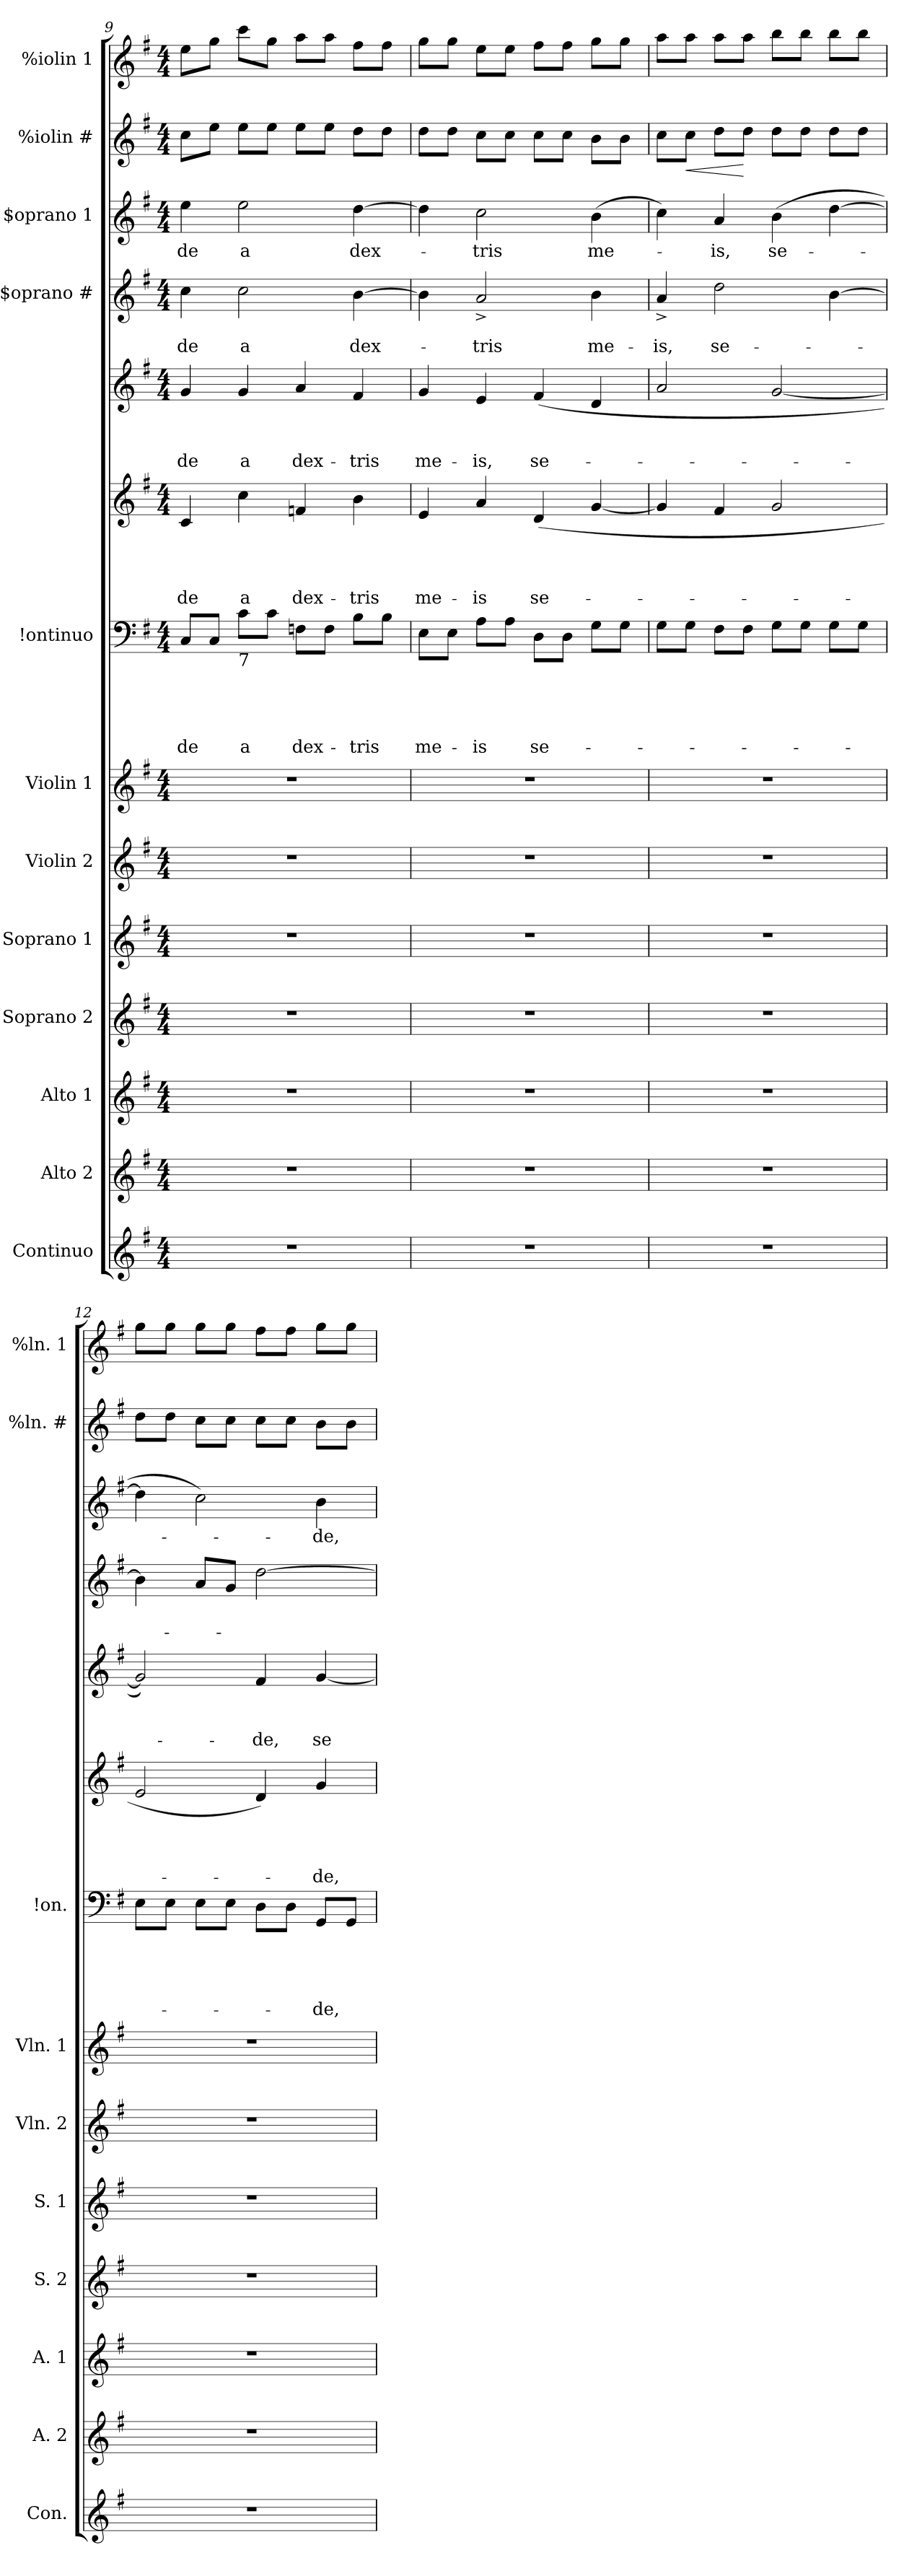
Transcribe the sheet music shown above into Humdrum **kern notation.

**kern	**kern	**kern	**kern	**kern	**kern	**kern	**kern	**text	**text	**text	**text	**text	**kern	**text	**text	**text	**text	**kern	**text	**text	**text	**kern	**text	**text	**kern	**text	**kern	**dynam	**kern
*part14	*part13	*part12	*part11	*part10	*part9	*part8	*part7	*part7	*part7	*part7	*part7	*part7	*part6	*part6	*part6	*part6	*part6	*part5	*part5	*part5	*part5	*part4	*part4	*part4	*part3	*part3	*part2	*part2	*part1
*staff14	*staff13	*staff12	*staff11	*staff10	*staff9	*staff8	*staff7	*staff7	*staff7	*staff7	*staff7	*staff7	*staff6	*staff6	*staff6	*staff6	*staff6	*staff5	*staff5	*staff5	*staff5	*staff4	*staff4	*staff4	*staff3	*staff3	*staff2	*staff2	*staff1
*I"Continuo	*I"Alto 2	*I"Alto 1	*I"Soprano 2	*I"Soprano 1	*I"Violin 2	*I"Violin 1	*I"!ontinuo	*	*	*	*	*	*I""lto #	*	*	*	*	*I""lto 1	*	*	*	*I"$oprano #	*	*	*I"$oprano 1	*	*I"%iolin #	*	*I"%iolin 1
*I'Con.	*I'A. 2	*I'A. 1	*I'S. 2	*I'S. 1	*I'Vln. 2	*I'Vln. 1	*I'!on.	*	*	*	*	*	*	*	*	*	*	*	*	*	*	*	*	*	*	*	*I'%ln. #	*	*I'%ln. 1
!!LO:PB:g=z
*clefG2	*clefG2	*clefG2	*clefG2	*clefG2	*clefG2	*clefG2	*clefF4	*	*	*	*	*	*clefG2	*	*	*	*	*clefG2	*	*	*	*clefG2	*	*	*clefG2	*	*clefG2	*	*clefG2
*k[f#]	*k[f#]	*k[f#]	*k[f#]	*k[f#]	*k[f#]	*k[f#]	*k[f#]	*	*	*	*	*	*k[f#]	*	*	*	*	*k[f#]	*	*	*	*k[f#]	*	*	*k[f#]	*	*k[f#]	*	*k[f#]
*G:	*G:	*G:	*G:	*G:	*G:	*G:	*G:	*	*	*	*	*	*G:	*	*	*	*	*G:	*	*	*	*G:	*	*	*G:	*	*G:	*	*G:
*M4/4	*M4/4	*M4/4	*M4/4	*M4/4	*M4/4	*M4/4	*M4/4	*	*	*	*	*	*M4/4	*	*	*	*	*M4/4	*	*	*	*M4/4	*	*	*M4/4	*	*M4/4	*	*M4/4
=9	=9	=9	=9	=9	=9	=9	=9	=9	=9	=9	=9	=9	=9	=9	=9	=9	=9	=9	=9	=9	=9	=9	=9	=9	=9	=9	=9	=9	=9
!	!	!	!	!	!	!	!	!	!	!	!	!LO:LY:a	!	!	!	!	!LO:LY:b	!	!	!	!LO:LY:b	!	!	!LO:LY:b	!	!LO:LY:b	!	!	!
1r	1r	1r	1r	1r	1r	1r	8C/L	.	.	.	.	-de	4c/	.	.	.	-de	4g/	.	.	-de	4cc\	.	-de	4ee\	-de	8cc\L	.	8ee\L
.	.	.	.	.	.	.	8C/J	.	.	.	.	.	.	.	.	.	.	.	.	.	.	.	.	.	.	.	8ee\J	.	8gg\J
!	!	!	!	!	!	!	!LO:TX:b:t=7	!	!	!	!	!	!	!	!	!	!	!	!	!	!	!	!	!	!	!	!	!	!
!	!	!	!	!	!	!	!	!	!	!	!	!LO:LY:a	!	!	!	!	!LO:LY:b	!	!	!	!LO:LY:b	!	!	!LO:LY:b	!	!LO:LY:b	!	!	!
.	.	.	.	.	.	.	8c\L	.	.	.	.	a	4cc\	.	.	.	a	4g/	.	.	a	2cc\	.	a	2ee\	a	8ee\L	.	8ccc\L
.	.	.	.	.	.	.	8c\J	.	.	.	.	.	.	.	.	.	.	.	.	.	.	.	.	.	.	.	8ee\J	.	8gg\J
!	!	!	!	!	!	!	!	!	!	!	!	!LO:LY:a	!	!	!	!	!LO:LY:b	!	!	!	!LO:LY:b	!	!	!	!	!	!	!	!
.	.	.	.	.	.	.	8Fn\L	.	.	.	.	dex-	4fn/	.	.	.	dex-	4a/	.	.	dex-	.	.	.	.	.	8ee\L	.	8aa\L
.	.	.	.	.	.	.	8F\J	.	.	.	.	.	.	.	.	.	.	.	.	.	.	.	.	.	.	.	8ee\J	.	8aa\J
!	!	!	!	!	!	!	!	!	!	!	!	!LO:LY:a	!	!	!	!	!LO:LY:b	!	!	!	!LO:LY:b	!	!	!LO:LY:b	!	!LO:LY:b	!	!	!
.	.	.	.	.	.	.	8B\L	.	.	.	.	-tris	4b\	.	.	.	-tris	4f#/	.	.	-tris	[>4b\	.	dex-	[>4dd\	dex-	8dd\L	.	8ff#\L
.	.	.	.	.	.	.	8B\J	.	.	.	.	.	.	.	.	.	.	.	.	.	.	.	.	.	.	.	8dd\J	.	8ff#\J
=10	=10	=10	=10	=10	=10	=10	=10	=10	=10	=10	=10	=10	=10	=10	=10	=10	=10	=10	=10	=10	=10	=10	=10	=10	=10	=10	=10	=10	=10
!	!	!	!	!	!	!	!	!	!	!	!	!LO:LY:a	!	!	!	!	!LO:LY:b	!	!	!	!LO:LY:b	!	!	!	!	!	!	!	!
1r	1r	1r	1r	1r	1r	1r	8E\L	.	.	.	.	me-	4e/	.	.	.	me-	4g/	.	.	me-	4b\]	.	.	4dd\]	.	8dd\L	.	8gg\L
.	.	.	.	.	.	.	8E\J	.	.	.	.	.	.	.	.	.	.	.	.	.	.	.	.	.	.	.	8dd\J	.	8gg\J
!	!	!	!	!	!	!	!	!	!	!	!	!LO:LY:a	!	!	!	!	!LO:LY:b	!	!	!	!LO:LY:b	!	!	!LO:LY:b	!	!LO:LY:b	!	!	!
.	.	.	.	.	.	.	8A\L	.	.	.	.	-is	4a/	.	.	.	-is	4e/	.	.	-is,	2a^</	.	-tris	2cc\	-tris	8cc\L	.	8ee\L
.	.	.	.	.	.	.	8A\J	.	.	.	.	.	.	.	.	.	.	.	.	.	.	.	.	.	.	.	8cc\J	.	8ee\J
!	!	!	!	!	!	!	!	!	!	!	!	!LO:LY:a	!	!	!	!	!LO:LY:b	!	!	!	!LO:LY:b	!	!	!	!	!	!	!	!
.	.	.	.	.	.	.	8D\L	.	.	.	.	se-	(4d/	.	.	.	se-	(4f#/	.	.	se-	.	.	.	.	.	8cc\L	.	8ff#\L
.	.	.	.	.	.	.	8D\J	.	.	.	.	.	.	.	.	.	.	.	.	.	.	.	.	.	.	.	8cc\J	.	8ff#\J
!	!	!	!	!	!	!	!	!	!	!	!	!	!	!	!	!	!	!	!	!	!	!	!	!LO:LY:b	!	!LO:LY:b	!	!	!
.	.	.	.	.	.	.	8G\L	.	.	.	.	.	[<4g/	.	.	.	.	4d/	.	.	.	4b\	.	me-	(>4b\	me-	8b\L	.	8gg\L
.	.	.	.	.	.	.	8G\J	.	.	.	.	.	.	.	.	.	.	.	.	.	.	.	.	.	.	.	8b\J	.	8gg\J
=11	=11	=11	=11	=11	=11	=11	=11	=11	=11	=11	=11	=11	=11	=11	=11	=11	=11	=11	=11	=11	=11	=11	=11	=11	=11	=11	=11	=11	=11
!	!	!	!	!	!	!	!	!	!	!	!	!	!	!	!	!	!	!	!	!	!	!	!	!LO:LY:b	!	!	!	!	!
1r	1r	1r	1r	1r	1r	1r	8G\L	.	.	.	.	.	4g/]	.	.	.	.	2a/	.	.	.	4a^</	.	-is,	4cc\)	.	8cc\L	.	8aa\L
!	!	!	!	!	!	!	!	!	!	!	!	!	!	!	!	!	!	!	!	!	!	!	!	!	!	!	!	!LO:HP:b	!
.	.	.	.	.	.	.	8G\J	.	.	.	.	.	.	.	.	.	.	.	.	.	.	.	.	.	.	.	8cc\J	<	8aa\J
!	!	!	!	!	!	!	!	!	!	!	!	!	!	!	!	!	!	!	!	!	!	!	!	!LO:LY:b	!	!LO:LY:b	!	!	!
.	.	.	.	.	.	.	8F#\L	.	.	.	.	.	4f#/	.	.	.	.	.	.	.	.	2dd\	.	se-	4a/	-is,	8dd\L	.	8aa\L
.	.	.	.	.	.	.	8F#\J	.	.	.	.	.	.	.	.	.	.	.	.	.	.	.	.	.	.	.	8dd\J	[	8aa\J
!	!	!	!	!	!	!	!	!	!	!	!	!	!	!	!	!	!	!	!	!	!	!	!	!	!	!LO:LY:b	!	!	!
.	.	.	.	.	.	.	8G\L	.	.	.	.	.	2g/	.	.	.	.	[<2g/	.	.	.	.	.	.	(>4b\	se-	8dd\L	.	8bb\L
.	.	.	.	.	.	.	8G\J	.	.	.	.	.	.	.	.	.	.	.	.	.	.	.	.	.	.	.	8dd\J	.	8bb\J
.	.	.	.	.	.	.	8G\L	.	.	.	.	.	.	.	.	.	.	.	.	.	.	[>4b\	.	.	[>4dd\	.	8dd\L	.	8bb\L
.	.	.	.	.	.	.	8G\J	.	.	.	.	.	.	.	.	.	.	.	.	.	.	.	.	.	.	.	8dd\J	.	8bb\J
=12	=12	=12	=12	=12	=12	=12	=12	=12	=12	=12	=12	=12	=12	=12	=12	=12	=12	=12	=12	=12	=12	=12	=12	=12	=12	=12	=12	=12	=12
1r	1r	1r	1r	1r	1r	1r	8E\L	.	.	.	.	.	2e/	.	.	.	.	2g/])	.	.	.	4b\]	.	.	4dd\]	.	8dd\L	.	8gg\L
.	.	.	.	.	.	.	8E\J	.	.	.	.	.	.	.	.	.	.	.	.	.	.	.	.	.	.	.	8dd\J	.	8gg\J
.	.	.	.	.	.	.	8E\L	.	.	.	.	.	.	.	.	.	.	.	.	.	.	8a/L	.	.	2cc\)	.	8cc\L	.	8gg\L
.	.	.	.	.	.	.	8E\J	.	.	.	.	.	.	.	.	.	.	.	.	.	.	8g/J	.	.	.	.	8cc\J	.	8gg\J
!	!	!	!	!	!	!	!	!	!	!	!	!	!	!	!	!	!	!	!	!	!LO:LY:b	!	!	!	!	!	!	!	!
.	.	.	.	.	.	.	8D\L	.	.	.	.	.	4d/)	.	.	.	.	4f#/	.	.	-de,	[>2dd\	.	.	.	.	8cc\L	.	8ff#\L
.	.	.	.	.	.	.	8D\J	.	.	.	.	.	.	.	.	.	.	.	.	.	.	.	.	.	.	.	8cc\J	.	8ff#\J
!	!	!	!	!	!	!	!	!	!	!	!	!LO:LY:a	!	!	!	!	!LO:LY:b	!	!	!	!LO:LY:b	!	!	!	!	!LO:LY:b	!	!	!
.	.	.	.	.	.	.	8GG/L	.	.	.	.	-de,	4g/	.	.	.	-de,	[<4g/	.	.	se-	.	.	.	4b\	-de,	8b\L	.	8gg\L
.	.	.	.	.	.	.	8GG/J	.	.	.	.	.	.	.	.	.	.	.	.	.	.	.	.	.	.	.	8b\J	.	8gg\J
=	=	=	=	=	=	=	=	=	=	=	=	=	=	=	=	=	=	=	=	=	=	=	=	=	=	=	=	=	=
*-	*-	*-	*-	*-	*-	*-	*-	*-	*-	*-	*-	*-	*-	*-	*-	*-	*-	*-	*-	*-	*-	*-	*-	*-	*-	*-	*-	*-	*-
